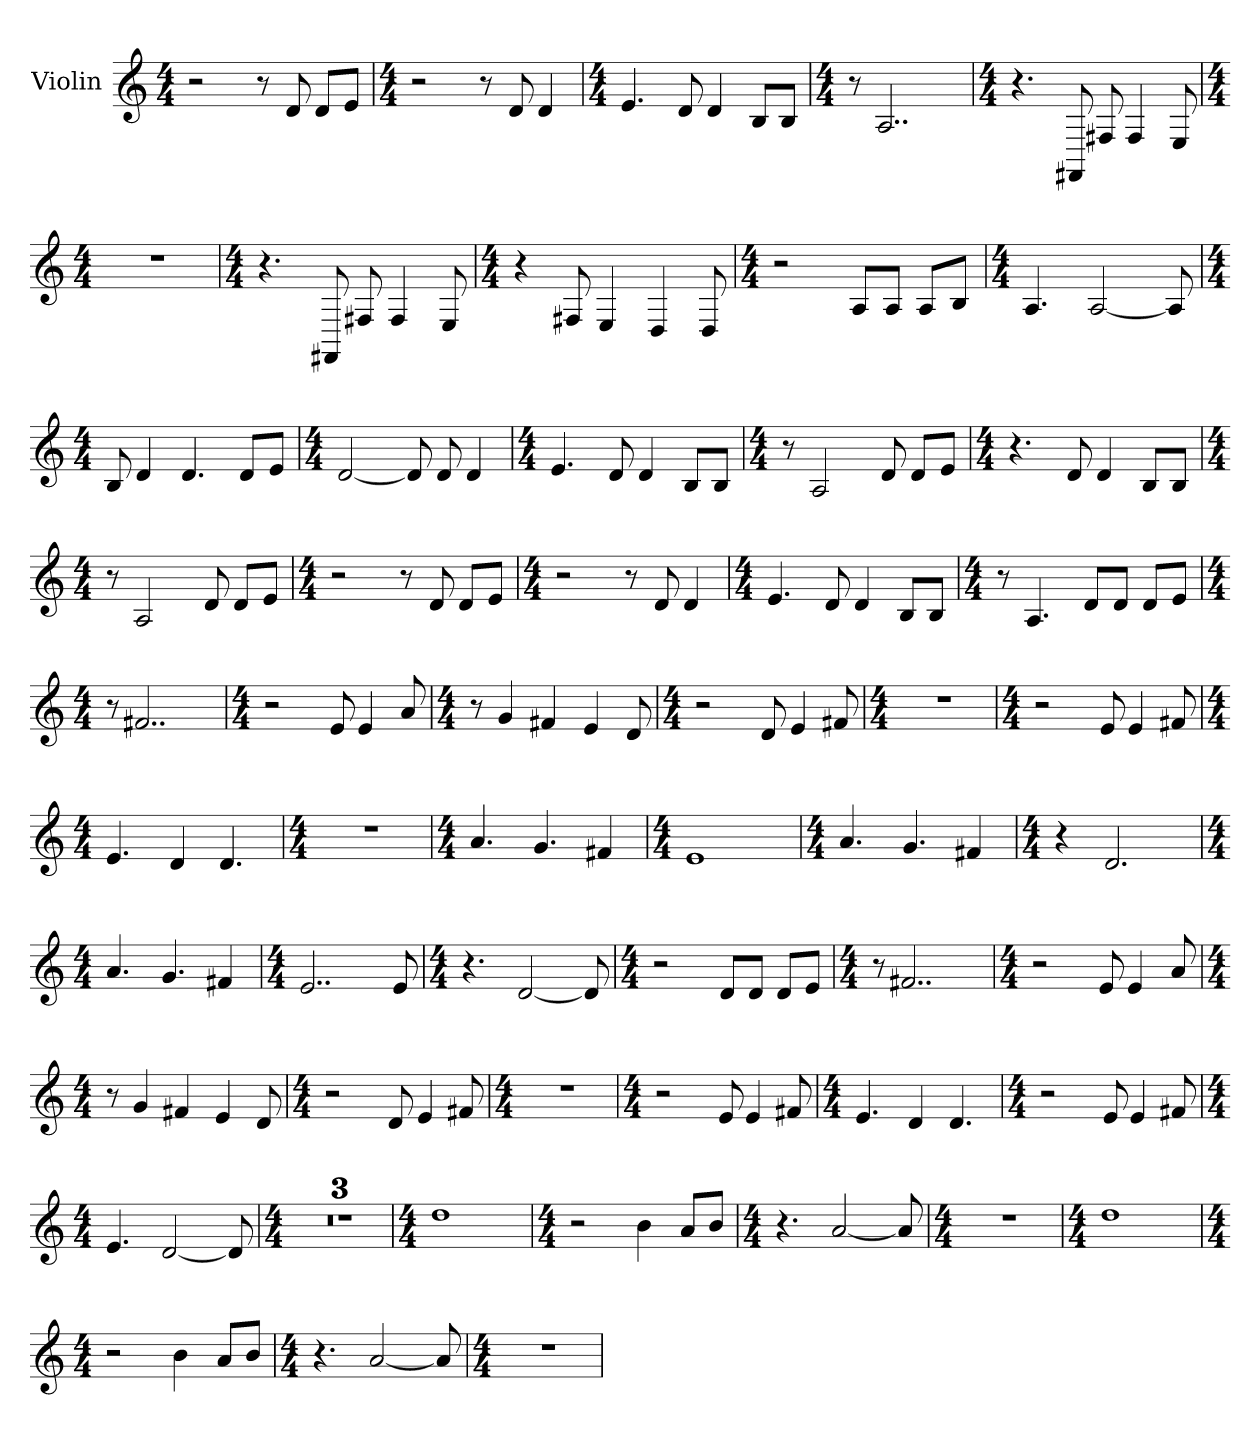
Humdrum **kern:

**kern
*part1
*staff1
*I"Violin
*I'Vln
*M4/4
=
2r
8r
8d
8dL
8eJ
=
*M4/4
2r
8r
8d
4d
=
*M4/4
4.e
8d
4d
8BL
8BJ
=
*M4/4
8r
2..A
=
*M4/4
4.r
8FF#X
8F#X
4F#
8E
=
*M4/4
1r
=
*M4/4
4.r
8FF#X
8F#X
4F#
8E
=
*M4/4
4r
8F#X
4E
4D
8D
=
*M4/4
2r
8AL
8AJ
8AL
8BJ
=
*M4/4
4.A
[2A
8A]
=
*M4/4
8B
4d
4.d
8dL
8eJ
=
*M4/4
[2d
8d]
8d
4d
=
*M4/4
4.e
8d
4d
8BL
8BJ
=
*M4/4
8r
2A
8d
8dL
8eJ
=
*M4/4
4.r
8d
4d
8BL
8BJ
=
*M4/4
8r
2A
8d
8dL
8eJ
=
*M4/4
2r
8r
8d
8dL
8eJ
=
*M4/4
2r
8r
8d
4d
=
*M4/4
4.e
8d
4d
8BL
8BJ
=
*M4/4
8r
4.A
8dL
8dJ
8dL
8eJ
=
*M4/4
8r
2..f#X
=
*M4/4
2r
8e
4e
8a
=
*M4/4
8r
4g
4f#X
4e
8d
=
*M4/4
2r
8d
4e
8f#X
=
*M4/4
1r
=
*M4/4
2r
8e
4e
8f#X
=
*M4/4
4.e
4d
4.d
=
*M4/4
1r
=
*M4/4
4.a
4.g
4f#X
=
*M4/4
1e
=
*M4/4
4.a
4.g
4f#X
=
*M4/4
4r
2.d
=
*M4/4
4.a
4.g
4f#X
=
*M4/4
2..e
8e
=
*M4/4
4.r
[2d
8d]
=
*M4/4
2r
8dL
8dJ
8dL
8eJ
=
*M4/4
8r
2..f#X
=
*M4/4
2r
8e
4e
8a
=
*M4/4
8r
4g
4f#X
4e
8d
=
*M4/4
2r
8d
4e
8f#X
=
*M4/4
1r
=
*M4/4
2r
8e
4e
8f#X
=
*M4/4
4.e
4d
4.d
=
*M4/4
2r
8e
4e
8f#X
=
*M4/4
4.e
[2d
8d]
=
*M4/4
1r
=
*M4/4
1r
=
*M4/4
1r
=
*M4/4
1dd
=
*M4/4
2r
4b
8aL
8bJ
=
*M4/4
4.r
[2a
8a]
=
*M4/4
1r
=
*M4/4
1dd
=
*M4/4
2r
4b
8aL
8bJ
=
*M4/4
4.r
[2a
8a]
=
*M4/4
1r
=
*-
